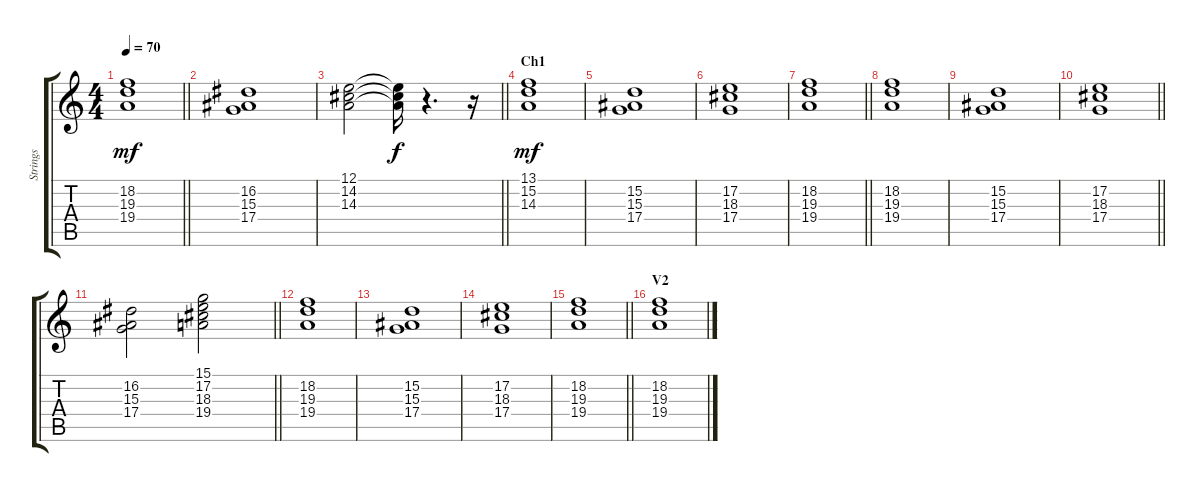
\track ("Strings" "Strings") {instrument stringensemble1}
\staff {score tabs}
\tuning (E4 B3 G3 D3 A2 E2) {hide}
\ts (4 4)
\tempo 70
\clef g2
\barLineRight lightlight
\ks c
(18.2 19.3 19.4).1{dy mf} |
\section ("" "")
(16.2 15.3 17.4).1 |
\barLineRight lightlight
(12.1 14.2 14.3).2 (12.1{t} 14.2{t} 14.3{t}).16{dy f} r.4{d} r.16 |
\section ("" "Ch1")
(13.1 15.2 14.3).1{dy mf} |
(15.2 15.3 17.4).1 |
(17.2 18.3 17.4).1 |
\barLineRight lightlight
(18.2 19.3 19.4).1 |
(18.2 19.3 19.4).1 |
(15.2 15.3 17.4).1 |
\barLineRight lightlight
(17.2 18.3 17.4).1 |
\section ("" "")
\barLineRight lightlight
(16.2 15.3 17.4).2 (15.1 17.2 18.3 19.4).2 |
\section ("" "")
(18.2 19.3 19.4).1 |
(15.2 15.3 17.4).1 |
(17.2 18.3 17.4).1 |
\barLineRight lightlight
(18.2 19.3 19.4).1 |
\section ("" "V2")
(18.2 19.3 19.4).1
